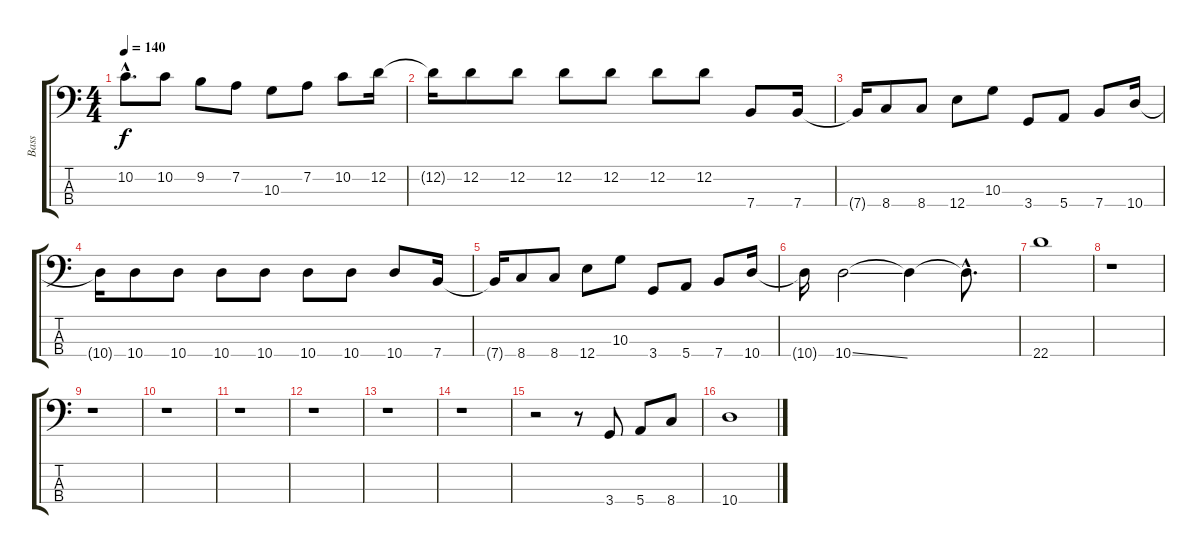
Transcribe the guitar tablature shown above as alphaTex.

\track ("Bass" "Bass") {instrument electricbassfinger}
\staff {score tabs}
\tuning (G2 D2 A1 E1) {hide}
\ts (4 4)
\tempo 140
\clef f4
\ks c
10.2{hac t}.8{d dy f} 10.2.8 9.2.8 7.2.8 10.3.8 7.2.8 10.2.8 12.2.16 |
12.2{t}.16 12.2.8 12.2.8 12.2.8 12.2.8 12.2.8 12.2.8 7.4.8 7.4.16 |
7.4{t}.16 8.4.8 8.4.8 12.4.8 10.3.8 3.4.8 5.4.8 7.4.8 10.4.16 |
10.4{t}.16 10.4.8 10.4.8 10.4.8 10.4.8 10.4.8 10.4.8 10.4.8 7.4.16 |
7.4{t}.16 8.4.8 8.4.8 12.4.8 10.3.8 3.4.8 5.4.8 7.4.8 10.4.16 |
10.4{t}.16 10.4{ss}.2 10.4{t}.4 10.4{hac t}.8{d} |
22.4.1 |
r.1 |
r.1 |
r.1 |
r.1 |
r.1 |
r.1 |
r.1 |
r.2 r.8 3.4.8 5.4.8 8.4.8 |
10.4.1
